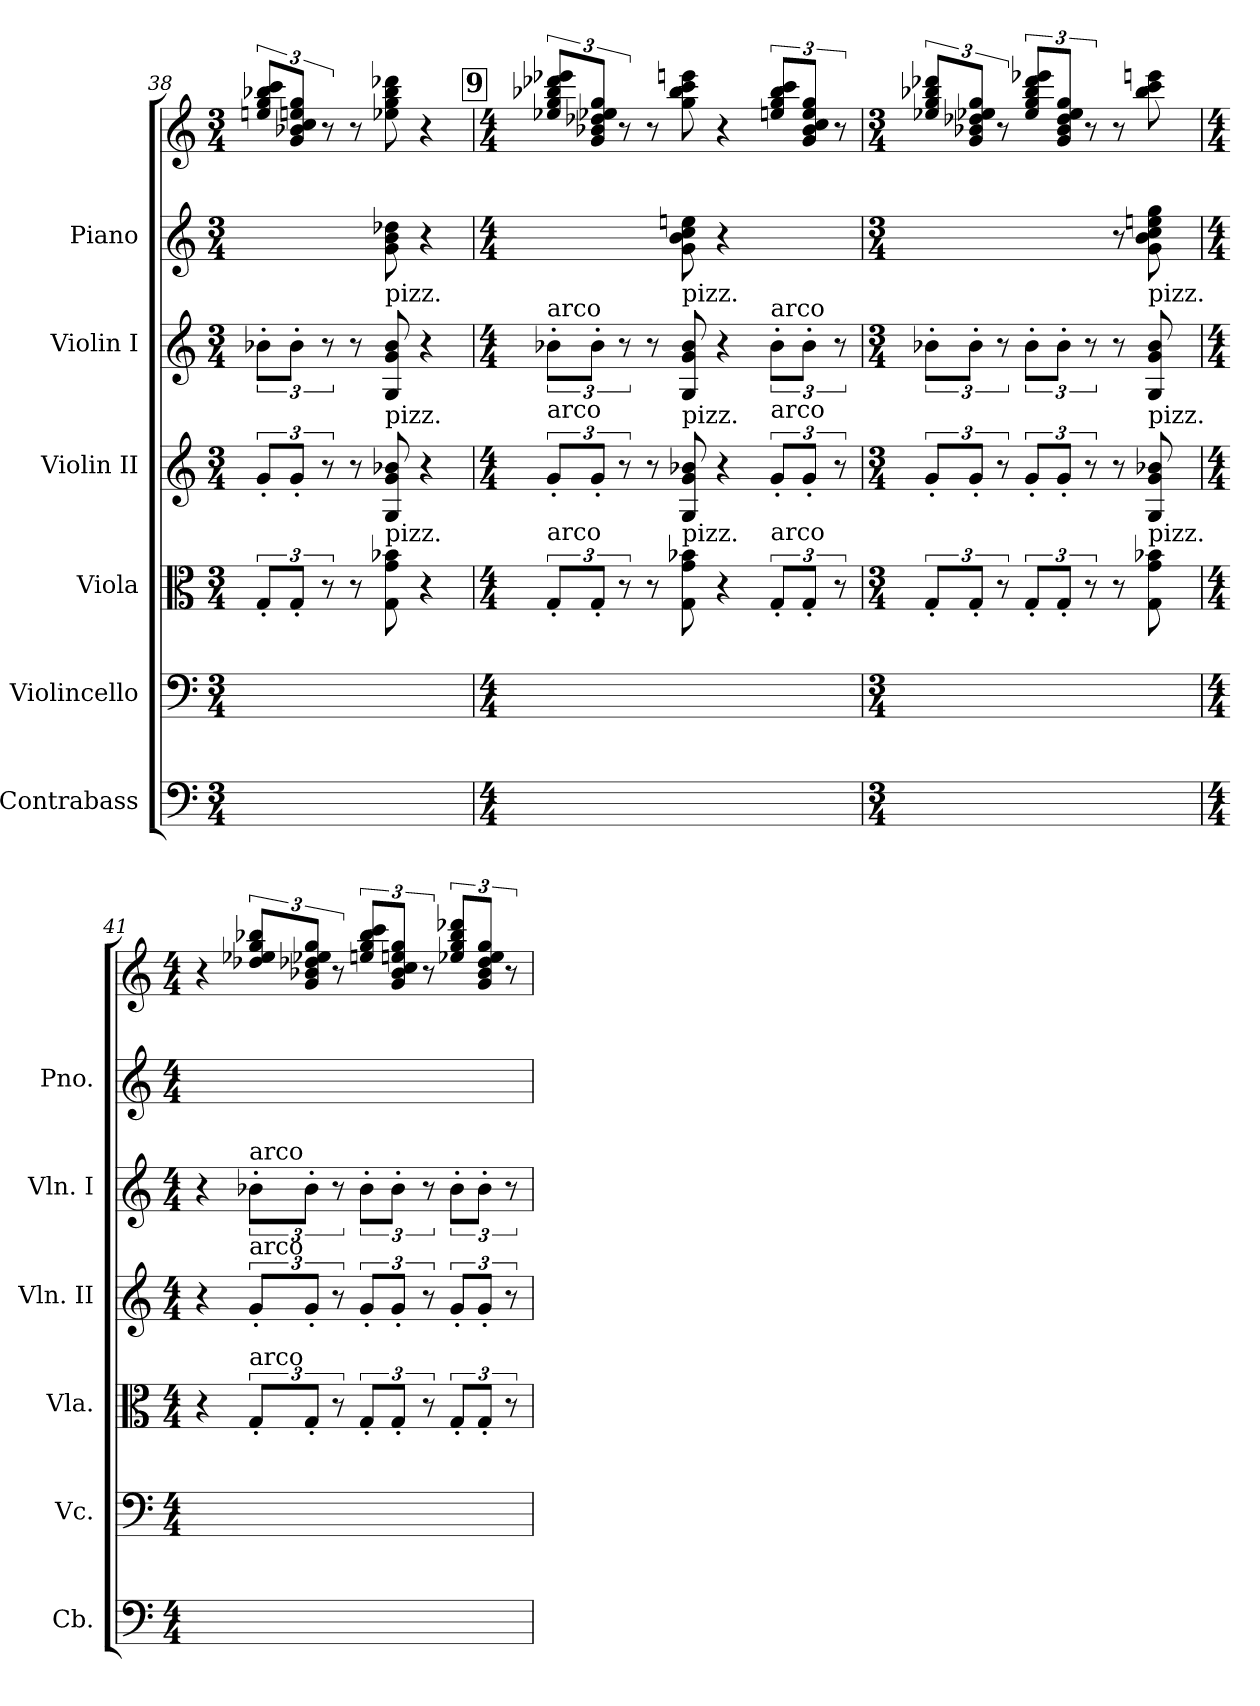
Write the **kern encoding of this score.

**kern	**kern	**kern	**kern	**kern	**kern	**kern
*part6	*part5	*part4	*part3	*part2	*part1	*part1
*staff7	*staff6	*staff5	*staff4	*staff3	*staff2	*staff1
*I"Contrabass	*I"Violincello	*I"Viola	*I"Violin II	*I"Violin I	*I"Piano	*
*I'Cb.	*I'Vc.	*I'Vla.	*I'Vln. II	*I'Vln. I	*I'Pno.	*
*clefF4	*clefF4	*clefC3	*clefG2	*clefG2	*clefG2	*clefG2
*ITrd7c12	*	*	*	*	*	*
*k[]	*k[]	*k[]	*k[]	*k[]	*k[]	*k[]
*C:	*C:	*C:	*C:	*C:	*C:	*C:
*M3/4	*M3/4	*M3/4	*M3/4	*M3/4	*M3/4	*M3/4
=38	=38	=38	=38	=38	=38	=38
4ryy	4ryy	12G'L	12g'L	12b-X'L	4.ryy	12een\ 12gg\ 12bb-X\ 12ccc\L
.	.	12G'J	12g'J	12b-'J	.	12g/ 12b-X/ 12cc/ 12een/ 12gg/J
.	.	12r	12r	12r	.	12r
4ryy	4ryy	8r	8r	8r	.	8r
!	!	!	!	!LO:TX:a:t=pizz.	!	!
!	!	!	!LO:TX:a:t=pizz.	!	!	!
!	!	!LO:TX:a:t=pizz.	!	!	!	!
.	.	8G 8g 8b-X	8G 8g 8b-X	8G 8g 8b-	8g 8b 8dd-X	8ee-X 8gg 8bb- 8ddd-X
4ryy	4ryy	4r	4r	4r	4r	4r
!!LO:REH:place=s1:t=9
=39	=39	=39	=39	=39	=39	=39
*M4/4	*M4/4	*M4/4	*M4/4	*M4/4	*M4/4	*M4/4
!	!	!	!	!LO:TX:a:t=arco	!	!
!	!	!	!LO:TX:a:t=arco	!	!	!
!	!	!LO:TX:a:t=arco	!	!	!	!
4ryy	4ryy	12G'L	12g'L	12b-X'L	4.ryy	12ee-X\ 12gg\ 12bb-X\ 12ddd-X\ 12eee-X\L
.	.	12G'J	12g'J	12b-'J	.	12g/ 12b-X/ 12dd-X/ 12ee-X/ 12gg/J
.	.	12r	12r	12r	.	12r
4ryy	4ryy	8r	8r	8r	.	8r
!	!	!	!	!LO:TX:a:t=pizz.	!	!
!	!	!	!LO:TX:a:t=pizz.	!	!	!
!	!	!LO:TX:a:t=pizz.	!	!	!	!
.	.	8G 8g 8b-X	8G 8g 8b-X	8G 8g 8b-	8g 8b 8cc 8een	8gg 8bb- 8ccc 8eeen
4ryy	4ryy	4r	4r	4r	4r	4r
!	!	!	!	!LO:TX:a:t=arco	!	!
!	!	!	!LO:TX:a:t=arco	!	!	!
!	!	!LO:TX:a:t=arco	!	!	!	!
4ryy	4ryy	12G'L	12g'L	12b-'L	4ryy	12een\ 12gg\ 12bb-\ 12ccc\L
.	.	12G'J	12g'J	12b-'J	.	12g/ 12b-/ 12cc/ 12ee/ 12gg/J
.	.	12r	12r	12r	.	12r
=40	=40	=40	=40	=40	=40	=40
*M3/4	*M3/4	*M3/4	*M3/4	*M3/4	*M3/4	*M3/4
4ryy	4ryy	12G'L	12g'L	12b-X'L	2ryy	12ee-X\ 12gg\ 12bb-X\ 12ddd-X\L
.	.	12G'J	12g'J	12b-'J	.	12g/ 12b-X/ 12dd-X/ 12ee-X/ 12gg/J
.	.	12r	12r	12r	.	12r
4ryy	4ryy	12G'L	12g'L	12b-'L	.	12ee-\ 12gg\ 12bb-\ 12ddd-\ 12eee-X\L
.	.	12G'J	12g'J	12b-'J	.	12g/ 12b-/ 12dd-/ 12ee-/ 12gg/J
.	.	12r	12r	12r	.	12r
4ryy	4ryy	8r	8r	8r	8r	8r
!	!	!	!	!LO:TX:a:t=pizz.	!	!
!	!	!	!LO:TX:a:t=pizz.	!	!	!
!	!	!LO:TX:a:t=pizz.	!	!	!	!
.	.	8G 8g 8b-X	8G 8g 8b-X	8G 8g 8b-	8g 8b 8cc 8een 8gg	8bb- 8ccc 8eeen
=41	=41	=41	=41	=41	=41	=41
*M4/4	*M4/4	*M4/4	*M4/4	*M4/4	*M4/4	*M4/4
4ryy	4ryy	4r	4r	4r	1ryy	4r
!	!	!	!	!LO:TX:a:t=arco	!	!
!	!	!	!LO:TX:a:t=arco	!	!	!
!	!	!LO:TX:a:t=arco	!	!	!	!
4ryy	4ryy	12G'L	12g'L	12b-X'L	.	12dd-X\ 12ee-X\ 12gg\ 12bb-X\L
.	.	12G'J	12g'J	12b-'J	.	12g/ 12b-X/ 12dd-X/ 12ee-X/ 12gg/J
.	.	12r	12r	12r	.	12r
4ryy	4ryy	12G'L	12g'L	12b-'L	.	12een\ 12gg\ 12bb-\ 12ccc\L
.	.	12G'J	12g'J	12b-'J	.	12g/ 12b-/ 12cc/ 12een/ 12gg/J
.	.	12r	12r	12r	.	12r
4ryy	4ryy	12G'L	12g'L	12b-'L	.	12ee-X\ 12gg\ 12bb-\ 12ddd-X\L
.	.	12G'J	12g'J	12b-'J	.	12g/ 12b-/ 12dd-/ 12ee-/ 12gg/J
.	.	12r	12r	12r	.	12r
=	=	=	=	=	=	=
*-	*-	*-	*-	*-	*-	*-
